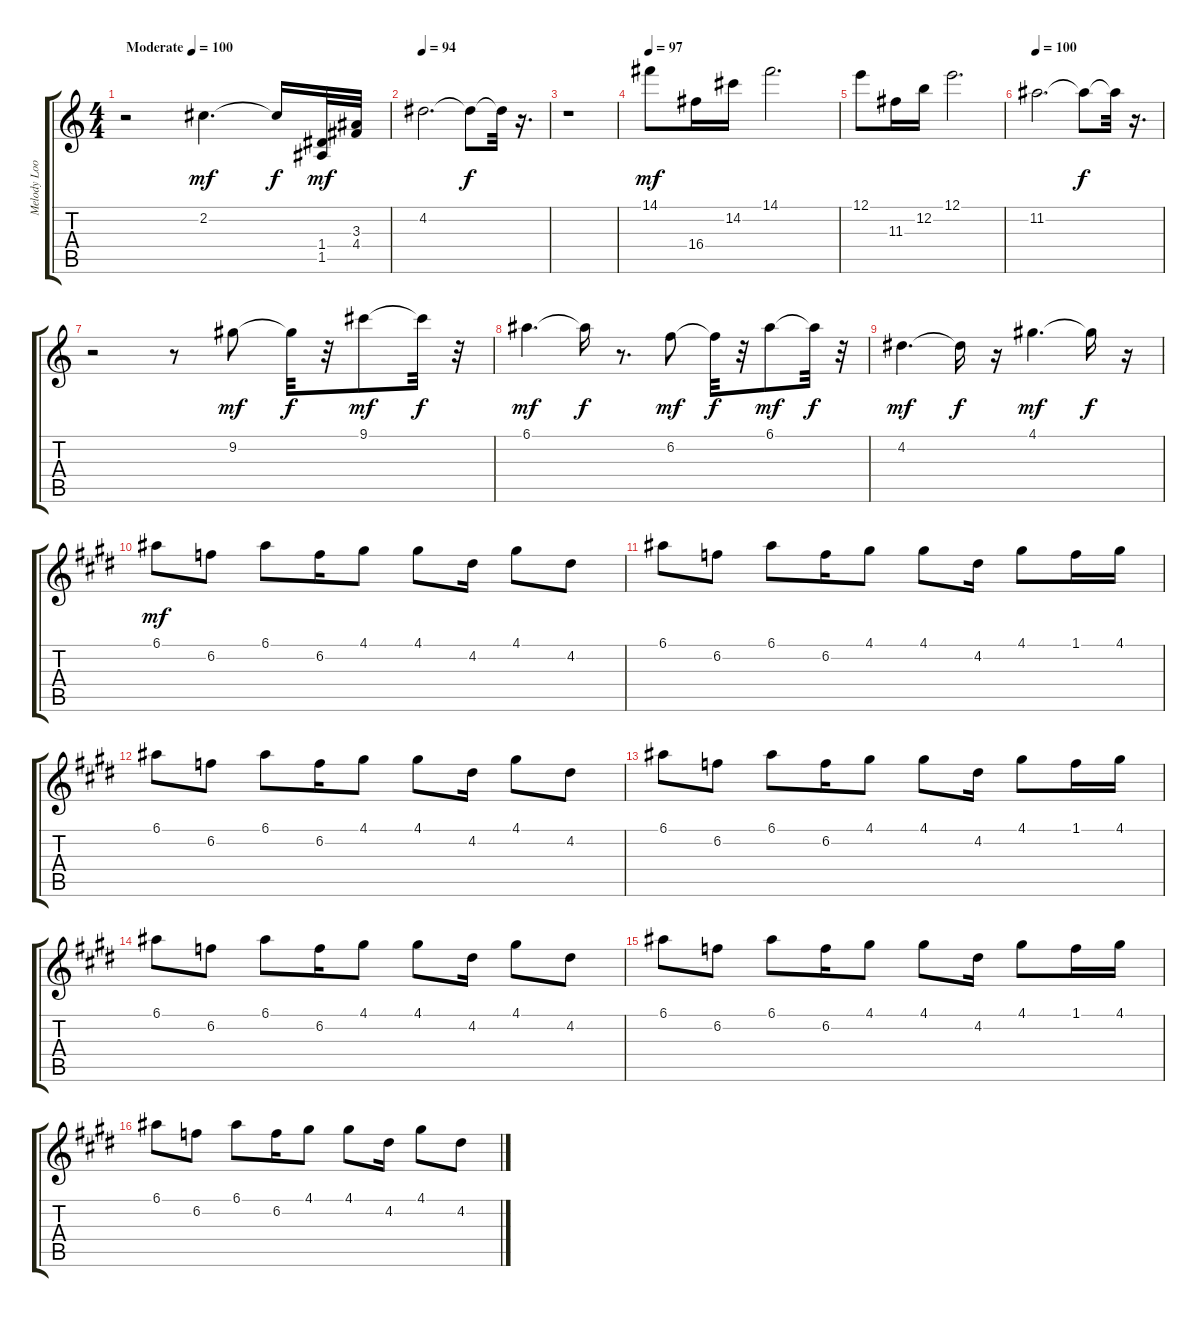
\track ("Melody Loop" "Melody Loo") {instrument banjo}
\staff {score tabs}
\tuning (E4 B3 G3 D3 A2 E2) {hide}
\displaytranspose 12
\ts (4 4)
\tempo (100 "Moderate")
\clef g2
\ks c
r.2{dy mf instrument banjo} 2.2.4{d} 2.2{t}.16{dy f} (1.4 1.5).32{dy mf} (3.3 4.4).32 |
\tempo 94
4.2.2{d} 4.2{t}.8{dy f} 4.2{t}.32 r.16{d} |
r.1 |
\tempo 97
14.1.8{dy mf} 16.4.16 14.2.16 14.1.2{d} |
12.1.8 11.3.16 12.2.16 12.1.2{d} |
\tempo 100
11.2.2{d} 11.2{t}.8{dy f} 11.2{t}.32 r.16{d} |
r.2 r.8 9.2.8{dy mf} 9.2{t}.32{dy f} r.32 9.1.8{dy mf} 9.1{t}.32{dy f} r.32 |
6.1.4{d dy mf} 6.1{t}.16{dy f} r.8{d} 6.2.8{dy mf} 6.2{t}.32{dy f} r.32 6.1.8{dy mf} 6.1{t}.32{dy f} r.32 |
4.2.4{d dy mf} 4.2{t}.16{dy f} r.16 4.1.4{d dy mf} 4.1{t}.16{dy f} r.16 |
\ks e
6.1.8{dy mf} 6.2.8 6.1.8 6.2.16 4.1.8 4.1.8 4.2.16 4.1.8 4.2.8 |
6.1.8 6.2.8 6.1.8 6.2.16 4.1.8 4.1.8 4.2.16 4.1.8 1.1.16 4.1.16 |
6.1.8 6.2.8 6.1.8 6.2.16 4.1.8 4.1.8 4.2.16 4.1.8 4.2.8 |
6.1.8 6.2.8 6.1.8 6.2.16 4.1.8 4.1.8 4.2.16 4.1.8 1.1.16 4.1.16 |
6.1.8 6.2.8 6.1.8 6.2.16 4.1.8 4.1.8 4.2.16 4.1.8 4.2.8 |
6.1.8 6.2.8 6.1.8 6.2.16 4.1.8 4.1.8 4.2.16 4.1.8 1.1.16 4.1.16 |
6.1.8 6.2.8 6.1.8 6.2.16 4.1.8 4.1.8 4.2.16 4.1.8 4.2.8
